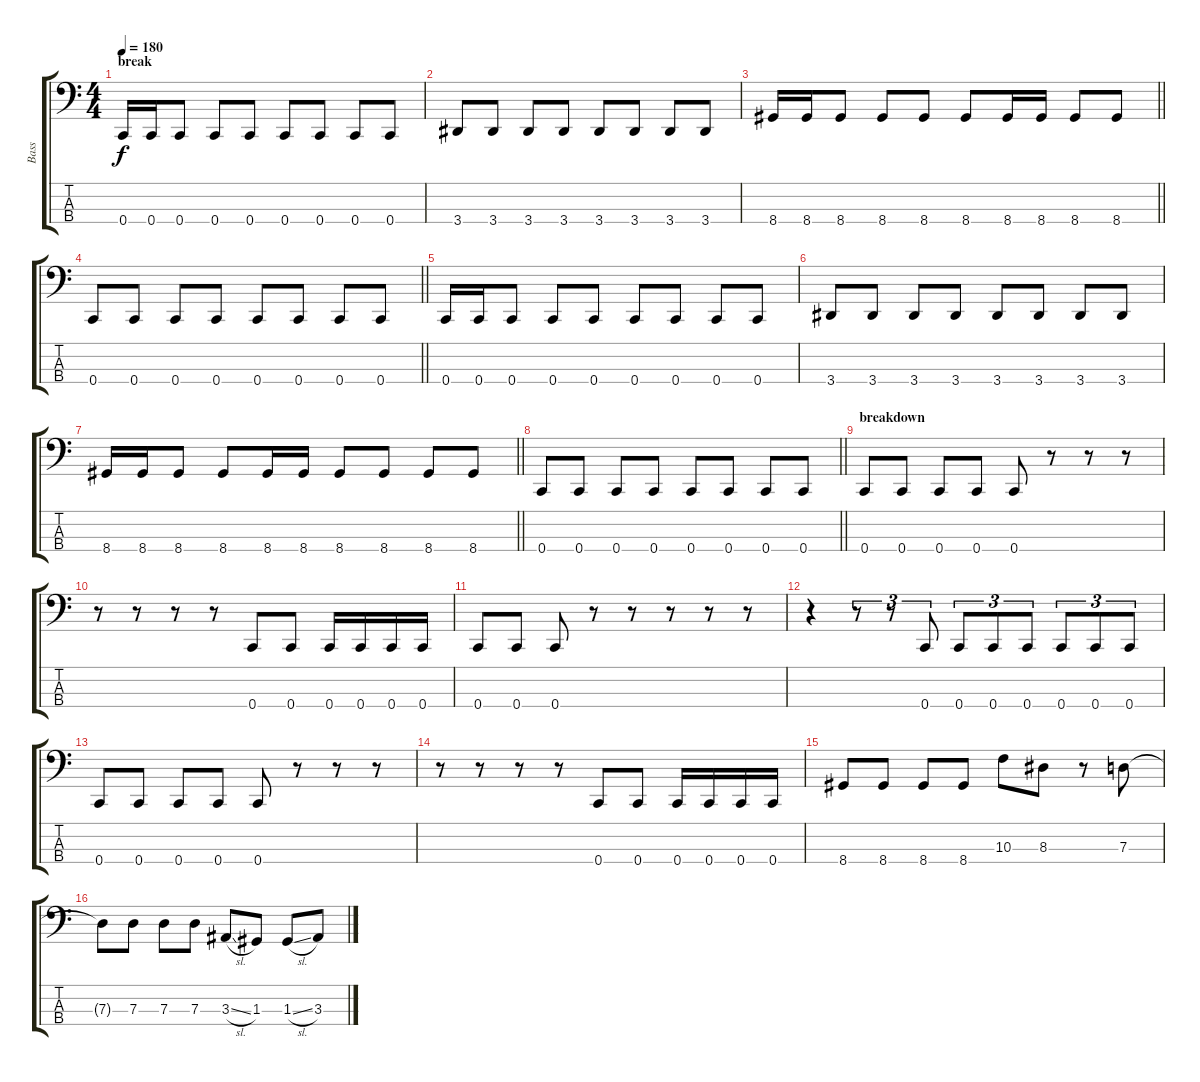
\track ("Bass" "Bass") {instrument electricbassfinger}
\staff {score tabs}
\tuning (F2 C2 G1 C1) {hide}
\ts (4 4)
\section ("" "break")
\tempo 180
\clef f4
\ks c
0.4.16{dy f} 0.4.16 0.4.8 0.4.8 0.4.8 0.4.8 0.4.8 0.4.8 0.4.8 |
3.4.8 3.4.8 3.4.8 3.4.8 3.4.8 3.4.8 3.4.8 3.4.8 |
\barLineRight lightlight
8.4.16 8.4.16 8.4.8 8.4.8 8.4.8 8.4.8 8.4.16 8.4.16 8.4.8 8.4.8 |
\barLineRight lightlight
0.4.8 0.4.8 0.4.8 0.4.8 0.4.8 0.4.8 0.4.8 0.4.8 |
0.4.16 0.4.16 0.4.8 0.4.8 0.4.8 0.4.8 0.4.8 0.4.8 0.4.8 |
3.4.8 3.4.8 3.4.8 3.4.8 3.4.8 3.4.8 3.4.8 3.4.8 |
\barLineRight lightlight
8.4.16 8.4.16 8.4.8 8.4.8 8.4.16 8.4.16 8.4.8 8.4.8 8.4.8 8.4.8 |
\barLineRight lightlight
0.4.8 0.4.8 0.4.8 0.4.8 0.4.8 0.4.8 0.4.8 0.4.8 |
\section ("" "breakdown")
0.4.8 0.4.8 0.4.8 0.4.8 0.4.8 r.8 r.8 r.8 |
r.8 r.8 r.8 r.8 0.4.8 0.4.8 0.4.16 0.4.16 0.4.16 0.4.16 |
0.4.8 0.4.8 0.4.8 r.8 r.8 r.8 r.8 r.8 |
r.4 r.8{tu (3 2)} r.8{tu (3 2)} 0.4.8{tu (3 2)} 0.4.8{tu (3 2)} 0.4.8{tu (3 2)} 0.4.8{tu (3 2)} 0.4.8{tu (3 2)} 0.4.8{tu (3 2)} 0.4.8{tu (3 2)} |
0.4.8 0.4.8 0.4.8 0.4.8 0.4.8 r.8 r.8 r.8 |
r.8 r.8 r.8 r.8 0.4.8 0.4.8 0.4.16 0.4.16 0.4.16 0.4.16 |
8.4.8 8.4.8 8.4.8 8.4.8 10.3.8 8.3.8 r.8 7.3.8 |
7.3{t}.8 7.3.8 7.3.8 7.3.8 3.3{sl}.8 1.3.8 1.3{sl}.8 3.3.8
